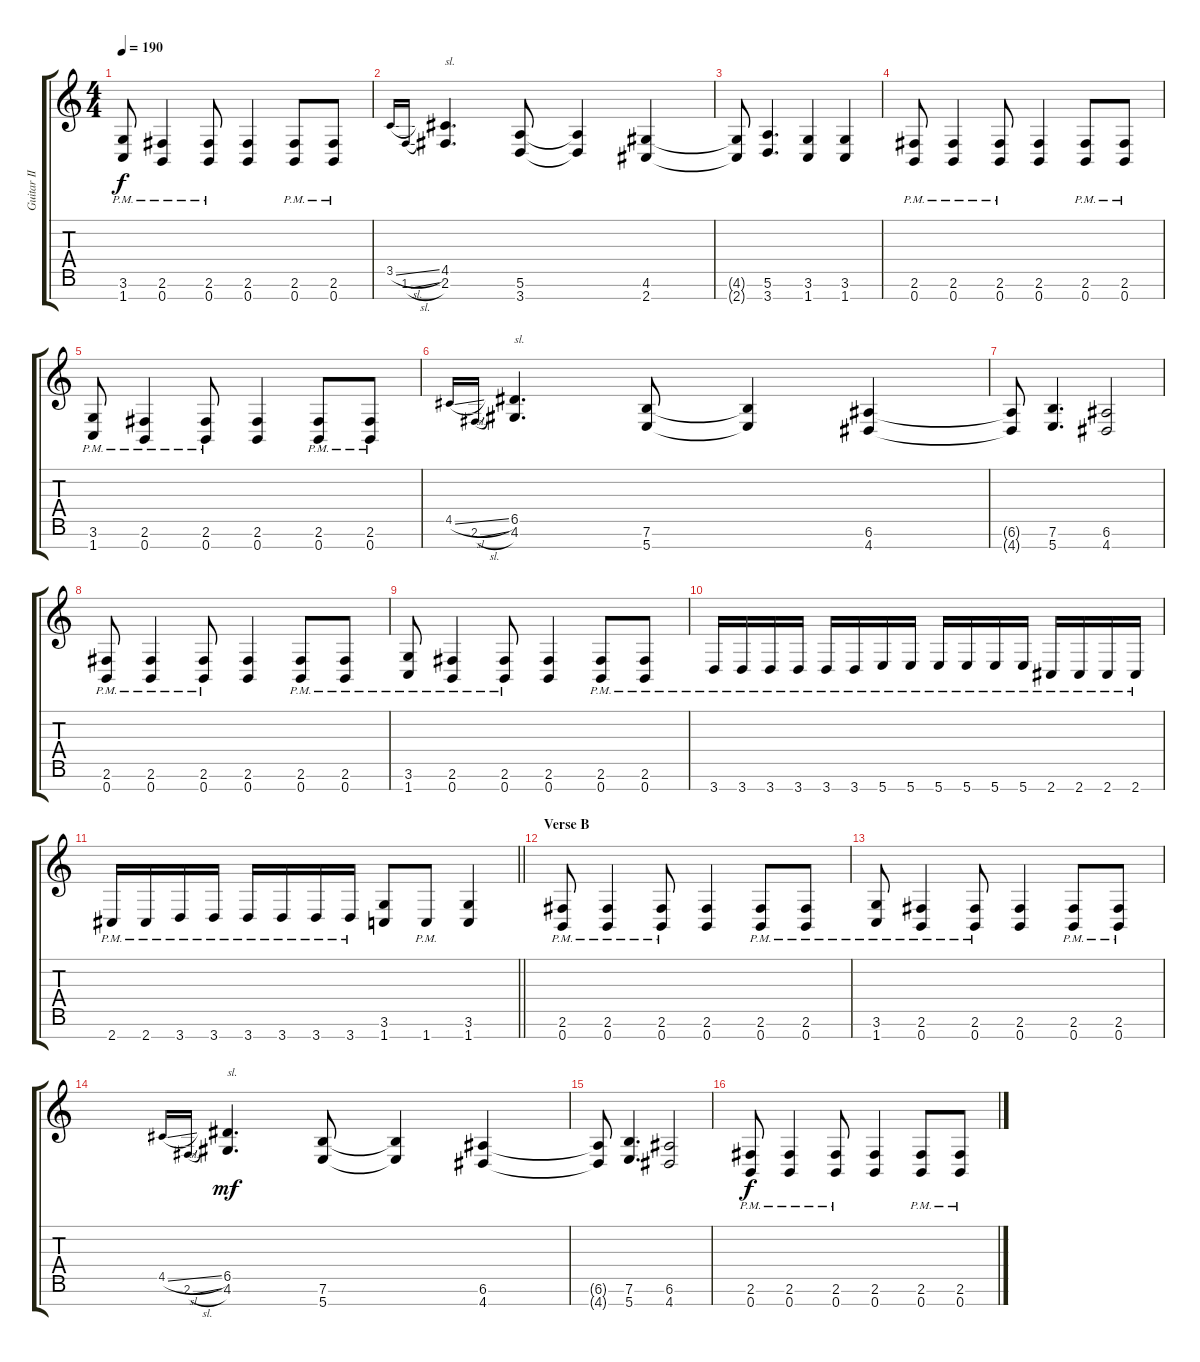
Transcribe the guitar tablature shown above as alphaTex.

\track ("Guitar II" "Guitar II") {instrument distortionguitar}
\staff {score tabs}
\tuning (E4 B3 G3 D3 A2 E2 B1) {hide}
\ts (4 4)
\tempo 190
\clef g2
\ks c
(3.6{pm} 1.7{pm}).8{dy f} (2.6{pm} 0.7{pm}).4 (2.6{pm} 0.7{pm}).8 (2.6 0.7).4 (2.6{pm} 0.7{pm}).8 (2.6{pm} 0.7{pm}).8 |
3.5{sl}.16{gr onbeat} 1.6{sl}.16{gr onbeat} (4.5 2.6).4{d txt "sl."} (5.6 3.7).8 (5.6{t} 3.7{t}).4 (4.6 2.7).4 |
(4.6{t} 2.7{t}).8 (5.6 3.7).4{d} (3.6 1.7).4 (3.6 1.7).4 |
(2.6{pm} 0.7{pm}).8 (2.6{pm} 0.7{pm}).4 (2.6{pm} 0.7{pm}).8 (2.6 0.7).4 (2.6{pm} 0.7{pm}).8 (2.6{pm} 0.7{pm}).8 |
(3.6{pm} 1.7{pm}).8 (2.6{pm} 0.7{pm}).4 (2.6{pm} 0.7{pm}).8 (2.6 0.7).4 (2.6{pm} 0.7{pm}).8 (2.6{pm} 0.7{pm}).8 |
4.5{sl}.16{gr onbeat} 2.6{sl}.16{gr onbeat} (6.5 4.6).4{d txt "sl."} (7.6 5.7).8 (7.6{t} 5.7{t}).4 (6.6 4.7).4 |
(6.6{t} 4.7{t}).8 (7.6 5.7).4{d} (6.6 4.7).2 |
(2.6{pm} 0.7{pm}).8 (2.6{pm} 0.7{pm}).4 (2.6{pm} 0.7{pm}).8 (2.6 0.7).4 (2.6{pm} 0.7{pm}).8 (2.6{pm} 0.7{pm}).8 |
(3.6{pm} 1.7{pm}).8 (2.6{pm} 0.7{pm}).4 (2.6{pm} 0.7{pm}).8 (2.6 0.7).4 (2.6{pm} 0.7{pm}).8 (2.6{pm} 0.7{pm}).8 |
3.7{pm}.16 3.7{pm}.16 3.7{pm}.16 3.7{pm}.16 3.7{pm}.16 3.7{pm}.16 5.7{pm}.16 5.7{pm}.16 5.7{pm}.16 5.7{pm}.16 5.7{pm}.16 5.7{pm}.16 2.7{pm}.16 2.7{pm}.16 2.7{pm}.16 2.7{pm}.16 |
\barLineRight lightlight
2.7{pm}.16 2.7{pm}.16 3.7{pm}.16 3.7{pm}.16 3.7{pm}.16 3.7{pm}.16 3.7{pm}.16 3.7{pm}.16 (3.6 1.7).8 1.7{pm}.8 (3.6 1.7).4 |
\section ("" "Verse B")
(2.6{pm} 0.7{pm}).8 (2.6{pm} 0.7{pm}).4 (2.6{pm} 0.7{pm}).8 (2.6 0.7).4 (2.6{pm} 0.7{pm}).8 (2.6{pm} 0.7{pm}).8 |
(3.6{pm} 1.7{pm}).8 (2.6{pm} 0.7{pm}).4 (2.6{pm} 0.7{pm}).8 (2.6 0.7).4 (2.6{pm} 0.7{pm}).8 (2.6{pm} 0.7{pm}).8 |
4.5{sl}.16{gr onbeat} 2.6{sl}.16{gr onbeat} (6.5 4.6).4{d txt "sl." dy mf} (7.6 5.7).8 (7.6{t} 5.7{t}).4 (6.6 4.7).4 |
(6.6{t} 4.7{t}).8 (7.6 5.7).4{d} (6.6 4.7).2 |
(2.6{pm} 0.7{pm}).8{dy f} (2.6{pm} 0.7{pm}).4 (2.6{pm} 0.7{pm}).8 (2.6 0.7).4 (2.6{pm} 0.7{pm}).8 (2.6{pm} 0.7{pm}).8
